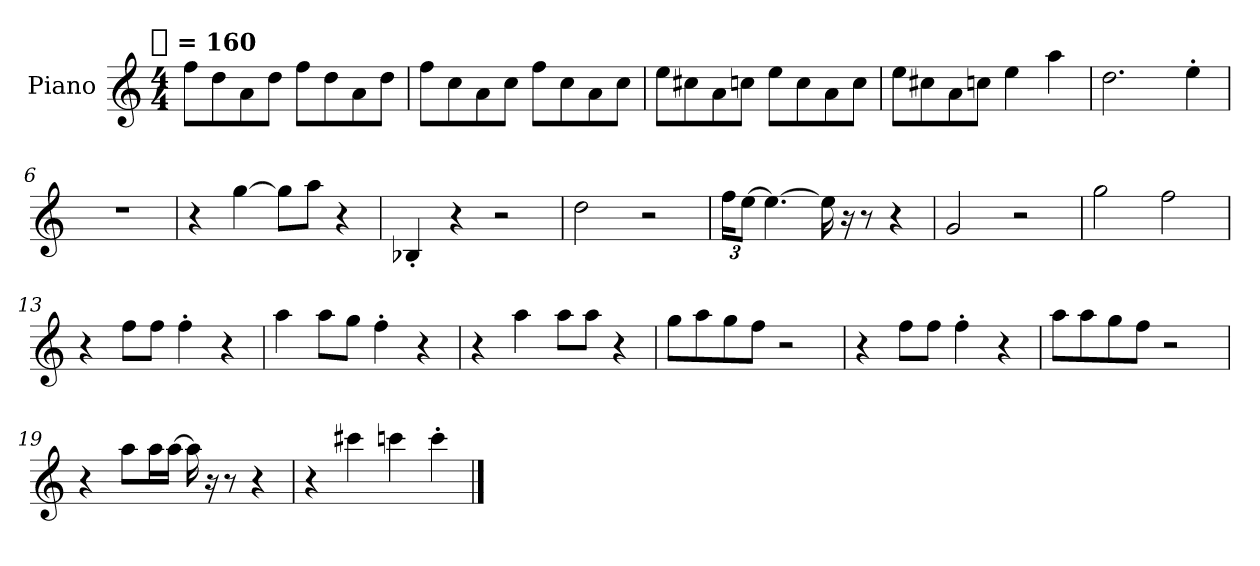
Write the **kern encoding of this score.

**kern
*part1
*staff1
*I"Piano
*I'Pno.
*clefG2
!!LO:TX:omd:t=[quarter] = 160
*M4/4
*MM160
=1
8ffL
8dd
8a
8ddJ
8ffL
8dd
8a
8ddJ
=2
8ffL
8cc
8a
8ccJ
8ffL
8cc
8a
8ccJ
=3
8eeL
8cc#X
8a
8ccnJ
8eeL
8cc
8a
8ccJ
=4
8eeL
8cc#X
8a
8ccnJ
4ee
4aa
=5
2.dd
4ee'
!!LO:LB:g=z
=6
1r
=7
4r
[4gg
8ggL]
8aaJ
4r
=8
4B-X'
4r
2r
=9
2dd
2r
=10
24ffKL
[12eeJ
4.ee_
16ee]
16r
8r
4r
=11
2g
2r
=12
2gg
2ff
!!LO:LB:g=z
=13
4r
8ffL
8ffJ
4ff'
4r
=14
4aa
8aaL
8ggJ
4ff'
4r
=15
4r
4aa
8aaL
8aaJ
4r
=16
8ggL
8aa
8gg
8ffJ
2r
=17
4r
8ffL
8ffJ
4ff'
4r
=18
8aaL
8aa
8gg
8ffJ
2r
!!LO:LB:g=z
=19
4r
8aaL
16aaL
[16aaJJ
16aa]
16r
8r
4r
=20
4r
4ccc#X
4cccn
4ccc'
==
*-
